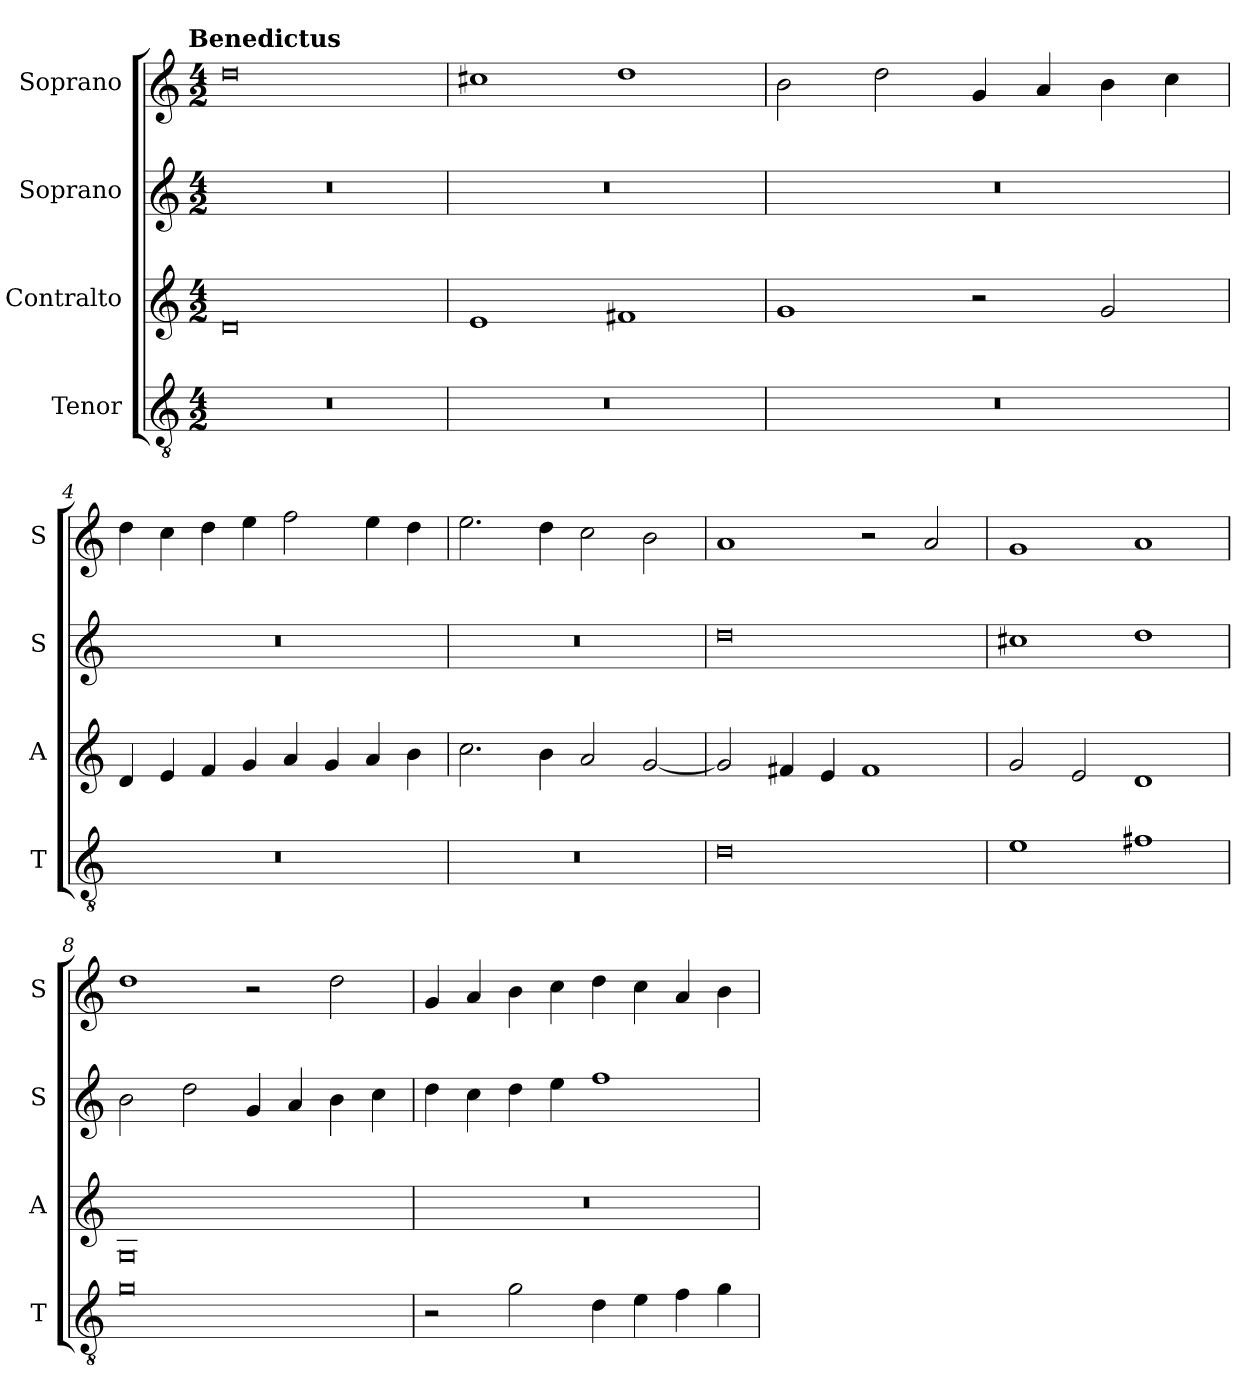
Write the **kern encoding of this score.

**kern	**kern	**kern	**kern
*part4	*part3	*part2	*part1
*staff4	*staff3	*staff2	*staff1
*I"Tenor	*I"Contralto	*I"Soprano	*I"Soprano
*I'T	*I'A	*I'S	*I'S
*clefGv2	*clefG2	*clefG2	*clefG2
*k[]	*k[]	*k[]	*k[]
*G:mix	*G:mix	*G:mix	*G:mix
!!LO:TX:omd:t=Benedictus
*M4/2	*M4/2	*M4/2	*M4/2
=1	=1	=1	=1
0r	0d	0r	0dd
=2	=2	=2	=2
0r	1e	0r	1cc#X
.	1f#X	.	1dd
=3	=3	=3	=3
0r	1g	0r	2b
.	.	.	2dd
.	2r	.	4g
.	.	.	4a
.	2g	.	4b
.	.	.	4cc
=4	=4	=4	=4
0r	4d	0r	4dd
.	4e	.	4cc
.	4f	.	4dd
.	4g	.	4ee
.	4a	.	2ff
.	4g	.	.
.	4a	.	4ee
.	4b	.	4dd
=5	=5	=5	=5
0r	2.cc	0r	2.ee
.	4b	.	4dd
.	2a	.	2cc
.	[2g	.	2b
=6	=6	=6	=6
0d	2g]	0dd	1a
.	4f#X	.	.
.	4e	.	.
.	1f#	.	2r
.	.	.	2a
=7	=7	=7	=7
1e	2g	1cc#X	1g
.	2e	.	.
1f#X	1d	1dd	1a
=8	=8	=8	=8
0g	0G	2b	1dd
.	.	2dd	.
.	.	4g	2r
.	.	4a	.
.	.	4b	2dd
.	.	4cc	.
=9	=9	=9	=9
2r	0r	4dd	4g
.	.	4cc	4a
2g	.	4dd	4b
.	.	4ee	4cc
4d	.	1ff	4dd
4e	.	.	4cc
4f	.	.	4a
4g	.	.	4b
=	=	=	=
*-	*-	*-	*-
